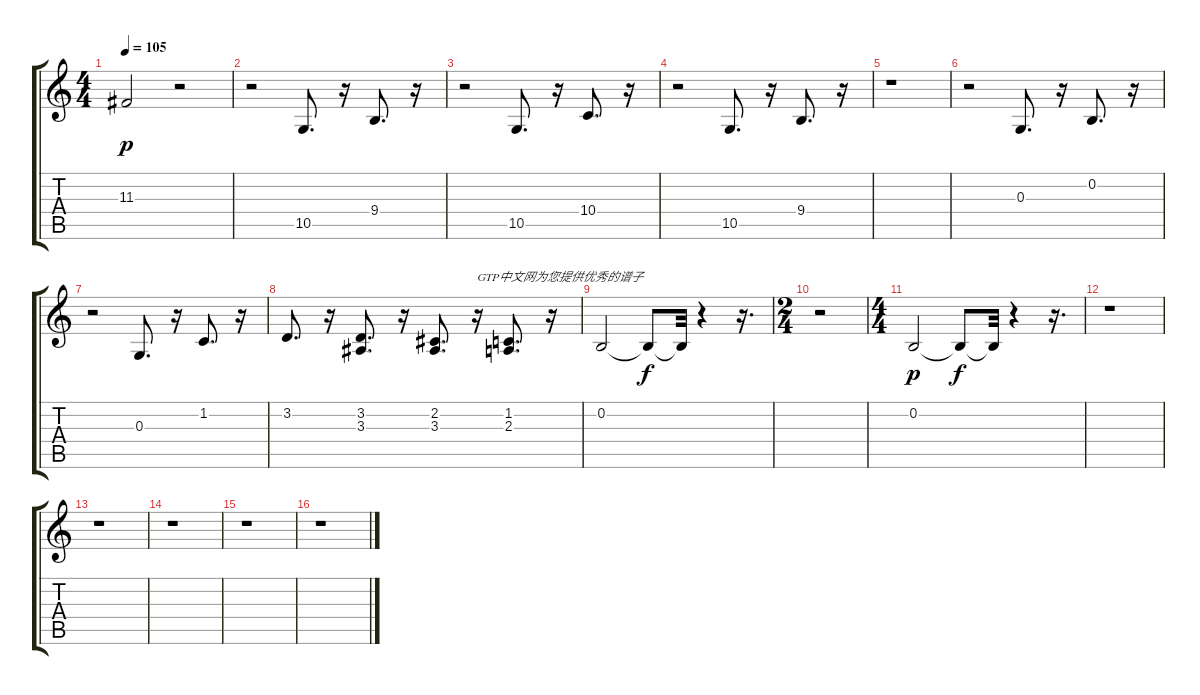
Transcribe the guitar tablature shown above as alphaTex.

\track "" {instrument orchestralharp}
\staff {score tabs}
\tuning (E4 B3 G3 D3 A2 E2) {hide}
\ts (4 4)
\tempo 105
\clef g2
\ks c
11.3.2{dy p} r.2 |
r.2 10.5.8{d} r.16 9.4.8{d} r.16 |
r.2 10.5.8{d} r.16 10.4.8{d} r.16 |
r.2 10.5.8{d} r.16 9.4.8{d} r.16 |
r.1 |
r.2 0.3.8{d} r.16 0.2.8{d} r.16 |
r.2 0.3.8{d} r.16 1.2.8{d} r.16 |
3.2.8{d} r.16 (3.2 3.3).8{d} r.16 (2.2 3.3).8{d} r.16{txt "GTP中文网为您提供优秀的谱子"} (1.2 2.3).8{d} r.16 |
0.2.2 0.2{t}.8{dy f} 0.2{t}.32 r.4 r.16{d} |
\ts (2 4)
r.2 |
\ts (4 4)
0.2.2{dy p} 0.2{t}.8{dy f} 0.2{t}.32 r.4 r.16{d} |
r.1 |
r.1 |
r.1 |
r.1 |
r.1
